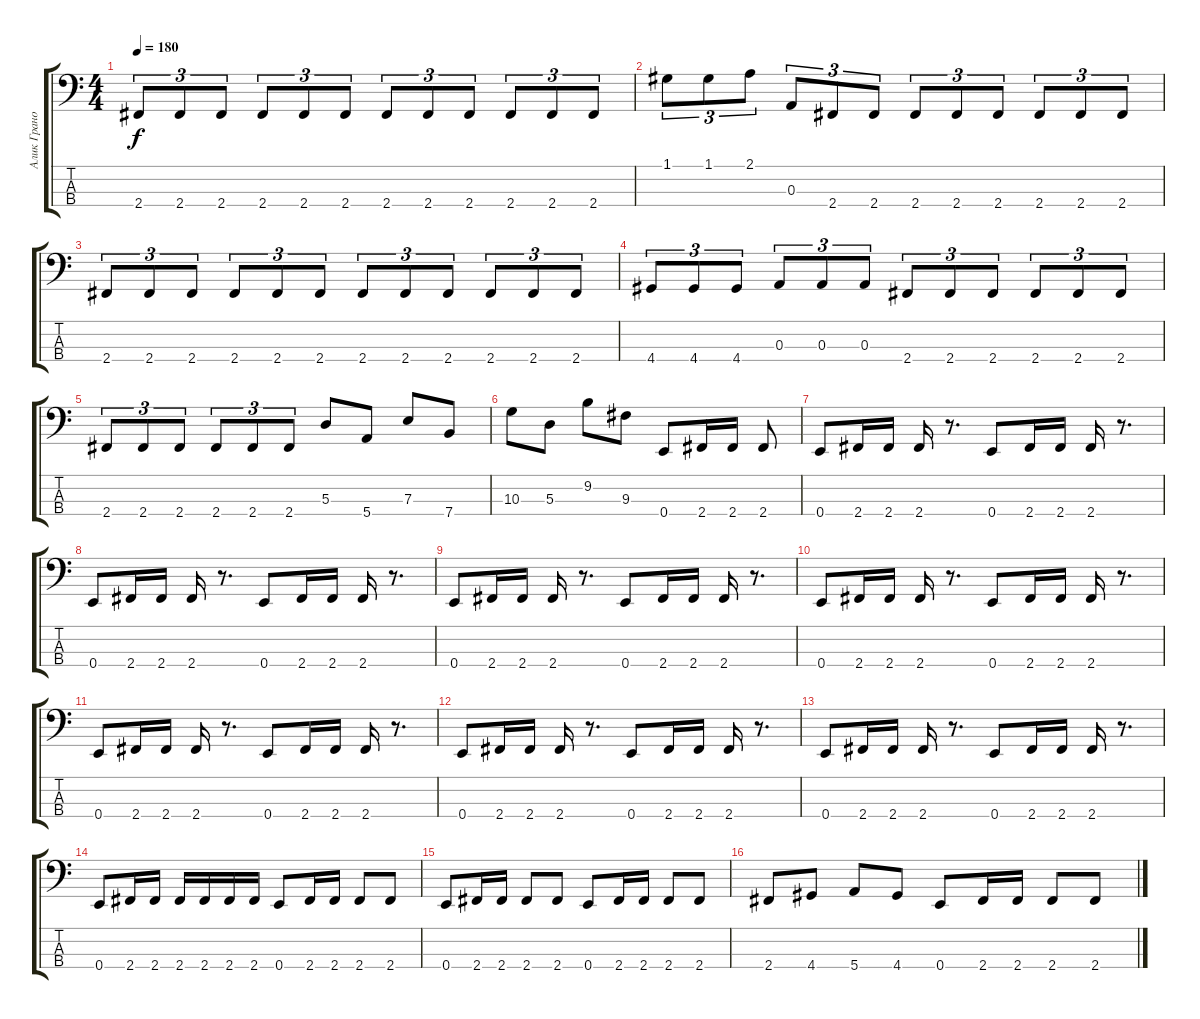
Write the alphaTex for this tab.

\track ("Алик Грановский" "Алик Грано") {instrument electricbassfinger}
\staff {score tabs}
\tuning (G2 D2 A1 E1) {hide}
\ts (4 4)
\tempo 180
\clef f4
\ks c
2.4.8{tu (3 2) dy f} 2.4.8{tu (3 2)} 2.4.8{tu (3 2)} 2.4.8{tu (3 2)} 2.4.8{tu (3 2)} 2.4.8{tu (3 2)} 2.4.8{tu (3 2)} 2.4.8{tu (3 2)} 2.4.8{tu (3 2)} 2.4.8{tu (3 2)} 2.4.8{tu (3 2)} 2.4.8{tu (3 2)} |
1.1.8{tu (3 2)} 1.1.8{tu (3 2)} 2.1.8{tu (3 2)} 0.3.8{tu (3 2)} 2.4.8{tu (3 2)} 2.4.8{tu (3 2)} 2.4.8{tu (3 2)} 2.4.8{tu (3 2)} 2.4.8{tu (3 2)} 2.4.8{tu (3 2)} 2.4.8{tu (3 2)} 2.4.8{tu (3 2)} |
2.4.8{tu (3 2)} 2.4.8{tu (3 2)} 2.4.8{tu (3 2)} 2.4.8{tu (3 2)} 2.4.8{tu (3 2)} 2.4.8{tu (3 2)} 2.4.8{tu (3 2)} 2.4.8{tu (3 2)} 2.4.8{tu (3 2)} 2.4.8{tu (3 2)} 2.4.8{tu (3 2)} 2.4.8{tu (3 2)} |
4.4.8{tu (3 2)} 4.4.8{tu (3 2)} 4.4.8{tu (3 2)} 0.3.8{tu (3 2)} 0.3.8{tu (3 2)} 0.3.8{tu (3 2)} 2.4.8{tu (3 2)} 2.4.8{tu (3 2)} 2.4.8{tu (3 2)} 2.4.8{tu (3 2)} 2.4.8{tu (3 2)} 2.4.8{tu (3 2)} |
2.4.8{tu (3 2)} 2.4.8{tu (3 2)} 2.4.8{tu (3 2)} 2.4.8{tu (3 2)} 2.4.8{tu (3 2)} 2.4.8{tu (3 2)} 5.3.8 5.4.8 7.3.8 7.4.8 |
10.3.8 5.3.8 9.2.8 9.3.8 0.4.8 2.4.16 2.4.16 2.4.8 |
0.4.8 2.4.16 2.4.16 2.4.16 r.8{d} 0.4.8 2.4.16 2.4.16 2.4.16 r.8{d} |
0.4.8 2.4.16 2.4.16 2.4.16 r.8{d} 0.4.8 2.4.16 2.4.16 2.4.16 r.8{d} |
0.4.8 2.4.16 2.4.16 2.4.16 r.8{d} 0.4.8 2.4.16 2.4.16 2.4.16 r.8{d} |
0.4.8 2.4.16 2.4.16 2.4.16 r.8{d} 0.4.8 2.4.16 2.4.16 2.4.16 r.8{d} |
0.4.8 2.4.16 2.4.16 2.4.16 r.8{d} 0.4.8 2.4.16 2.4.16 2.4.16 r.8{d} |
0.4.8 2.4.16 2.4.16 2.4.16 r.8{d} 0.4.8 2.4.16 2.4.16 2.4.16 r.8{d} |
0.4.8 2.4.16 2.4.16 2.4.16 r.8{d} 0.4.8 2.4.16 2.4.16 2.4.16 r.8{d} |
0.4.8 2.4.16 2.4.16 2.4.16 2.4.16 2.4.16 2.4.16 0.4.8 2.4.16 2.4.16 2.4.8 2.4.8 |
0.4.8 2.4.16 2.4.16 2.4.8 2.4.8 0.4.8 2.4.16 2.4.16 2.4.8 2.4.8 |
2.4.8 4.4.8 5.4.8 4.4.8 0.4.8 2.4.16 2.4.16 2.4.8 2.4.8
